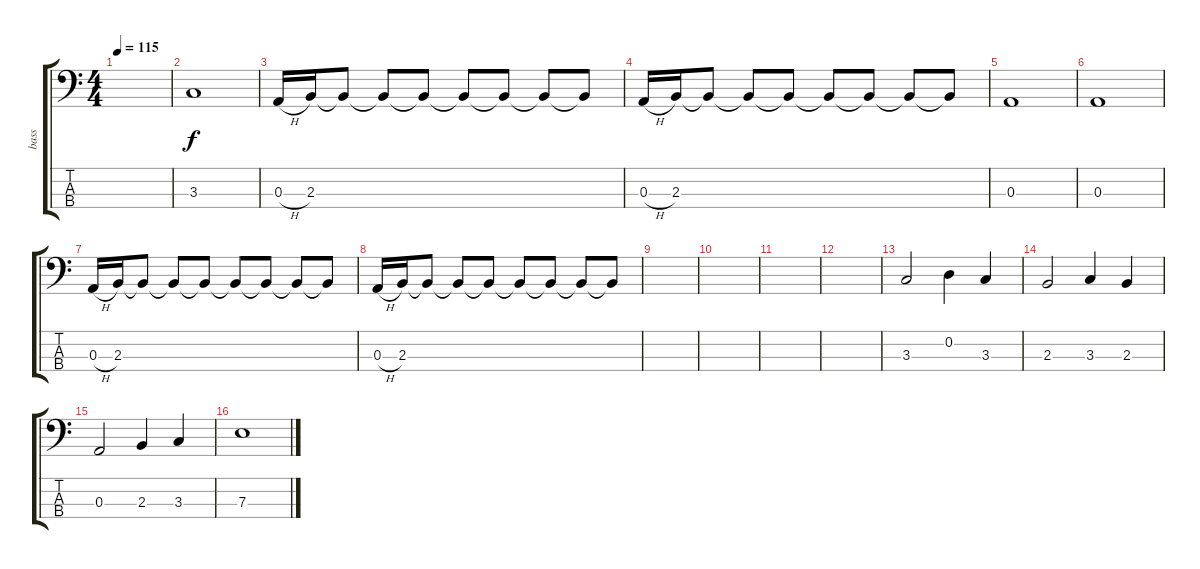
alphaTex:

\track ("bass" "bass") {instrument fretlessbass}
\staff {score tabs}
\tuning (G2 D2 A1 E1) {hide}
\ts (4 4)
\tempo 115
\clef f4
\ks c
|
3.3.1 |
0.3{h}.16 2.3.16 2.3{t}.8 2.3{t}.8 2.3{t}.8 2.3{t}.8 2.3{t}.8 2.3{t}.8 2.3{t}.8 |
0.3{h}.16 2.3.16 2.3{t}.8 2.3{t}.8 2.3{t}.8 2.3{t}.8 2.3{t}.8 2.3{t}.8 2.3{t}.8 |
0.3.1 |
0.3.1 |
0.3{h}.16 2.3.16 2.3{t}.8 2.3{t}.8 2.3{t}.8 2.3{t}.8 2.3{t}.8 2.3{t}.8 2.3{t}.8 |
0.3{h}.16 2.3.16 2.3{t}.8 2.3{t}.8 2.3{t}.8 2.3{t}.8 2.3{t}.8 2.3{t}.8 2.3{t}.8 |
|
|
|
|
3.3.2 0.2.4 3.3.4 |
2.3.2 3.3.4 2.3.4 |
0.3.2 2.3.4 3.3.4 |
7.3.1
